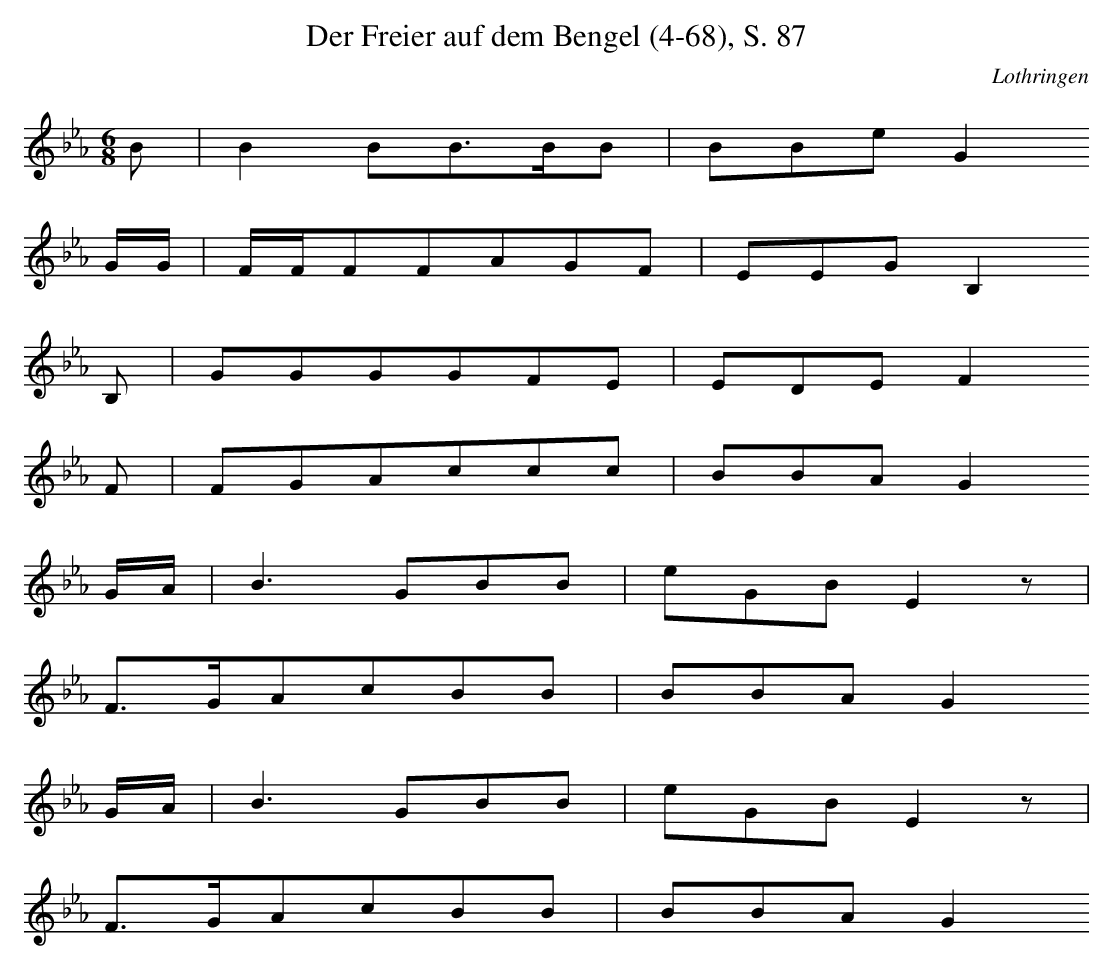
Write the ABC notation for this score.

X:1
T: Der Freier auf dem Bengel (4-68), S. 87
O: Lothringen
M: 6/8
L: 1/16
K: Eb
B2 | B4B2B3BB2 | B2B2e2G4
GG | FFF2F2A2G2F2 | E2E2G2B,4
B,2 | G2G2G2G2F2E2 | E2D2E2F4
F2 | F2G2A2c2c2c2 | B2B2A2G4
GA | B6G2B2B2 | e2G2B2E4z2 |
F3GA2c2B2B2 | B2B2A2G4
GA | B6G2B2B2 | e2G2B2E4z2 |
F3GA2c2B2B2 | B2B2A2G4
